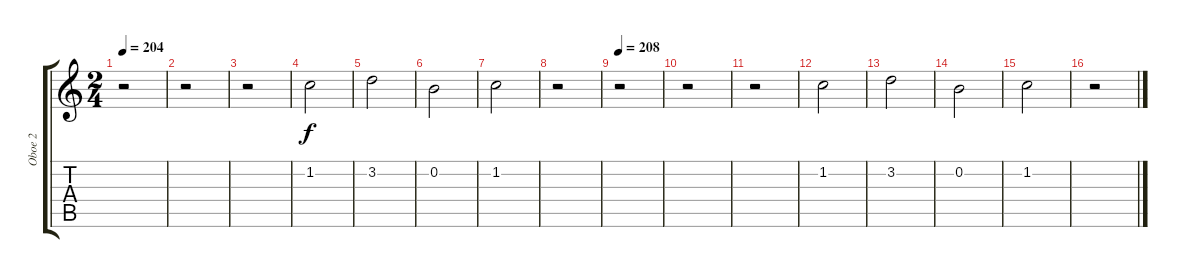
\track ("Oboe 2" "Oboe 2") {instrument acousticguitarnylon}
\staff {score tabs}
\tuning (E4 B3 G3 D3 A2 E2) {hide}
\ts (2 4)
\tempo 204
\clef g2
\ks c
r.2{dy fff} |
r.2 |
r.2 |
1.2.2{dy f} |
3.2.2 |
0.2.2 |
1.2.2 |
r.2 |
\tempo 208
r.2 |
r.2 |
r.2 |
1.2.2 |
3.2.2 |
0.2.2 |
1.2.2 |
r.2
